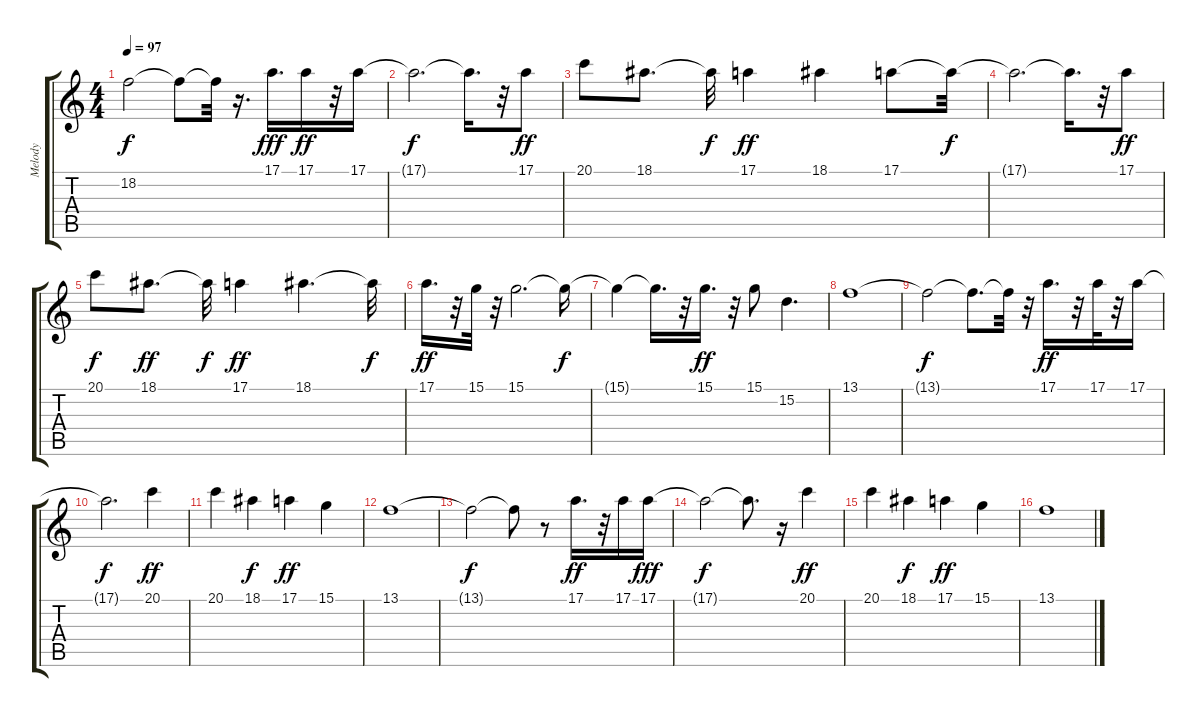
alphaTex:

\track ("Melody" "Melody") {instrument flute}
\staff {score tabs}
\tuning (E4 B3 G3 D3 A2 E2) {hide}
\ts (4 4)
\tempo 97
\clef g2
\ks c
18.2{t}.2{dy f} 18.2{t}.8 18.2{t}.32 r.16{d} 17.1.16{d dy fff} 17.1.16{dy ff} r.32 17.1.16 |
17.1{t}.2{d dy f} 17.1{t}.16{d} r.32 17.1.8{dy ff} |
20.1.8 18.1.8{d} 18.1{t}.32{dy f} 17.1.4{dy ff} 18.1.4 17.1.8 17.1{t}.32{dy f} |
17.1{t}.2{d} 17.1{t}.16{d} r.32 17.1.8{dy ff} |
20.1.8{dy f} 18.1.8{d dy ff} 18.1{t}.32{dy f} 17.1.4{dy ff} 18.1.4{d} 18.1{t}.32{dy f} |
17.1.16{d dy ff} r.32 15.1.32 r.32 15.1.2{d} 15.1{t}.16{dy f} |
15.1{t}.4 15.1{t}.16{d} r.32 15.1.16{d dy ff} r.32 15.1.8 15.2.4{d} |
13.1.1 |
13.1{t}.2{dy f} 13.1{t}.8{d} 13.1{t}.32 r.32 17.1.16{d dy ff} r.32 17.1.32 r.32 17.1.16 |
17.1{t}.2{d dy f} 20.1.4{dy ff} |
20.1.4 18.1.4{dy f} 17.1.4{dy ff} 15.1.4 |
13.1.1 |
13.1{t}.2{dy f} 13.1{t}.8 r.8 17.1.16{d dy ff} r.32 17.1.16 17.1.16{dy fff} |
17.1{t}.2{dy f} 17.1{t}.8{d} r.16 20.1.4{dy ff} |
20.1.4 18.1.4{dy f} 17.1.4{dy ff} 15.1.4 |
13.1.1
